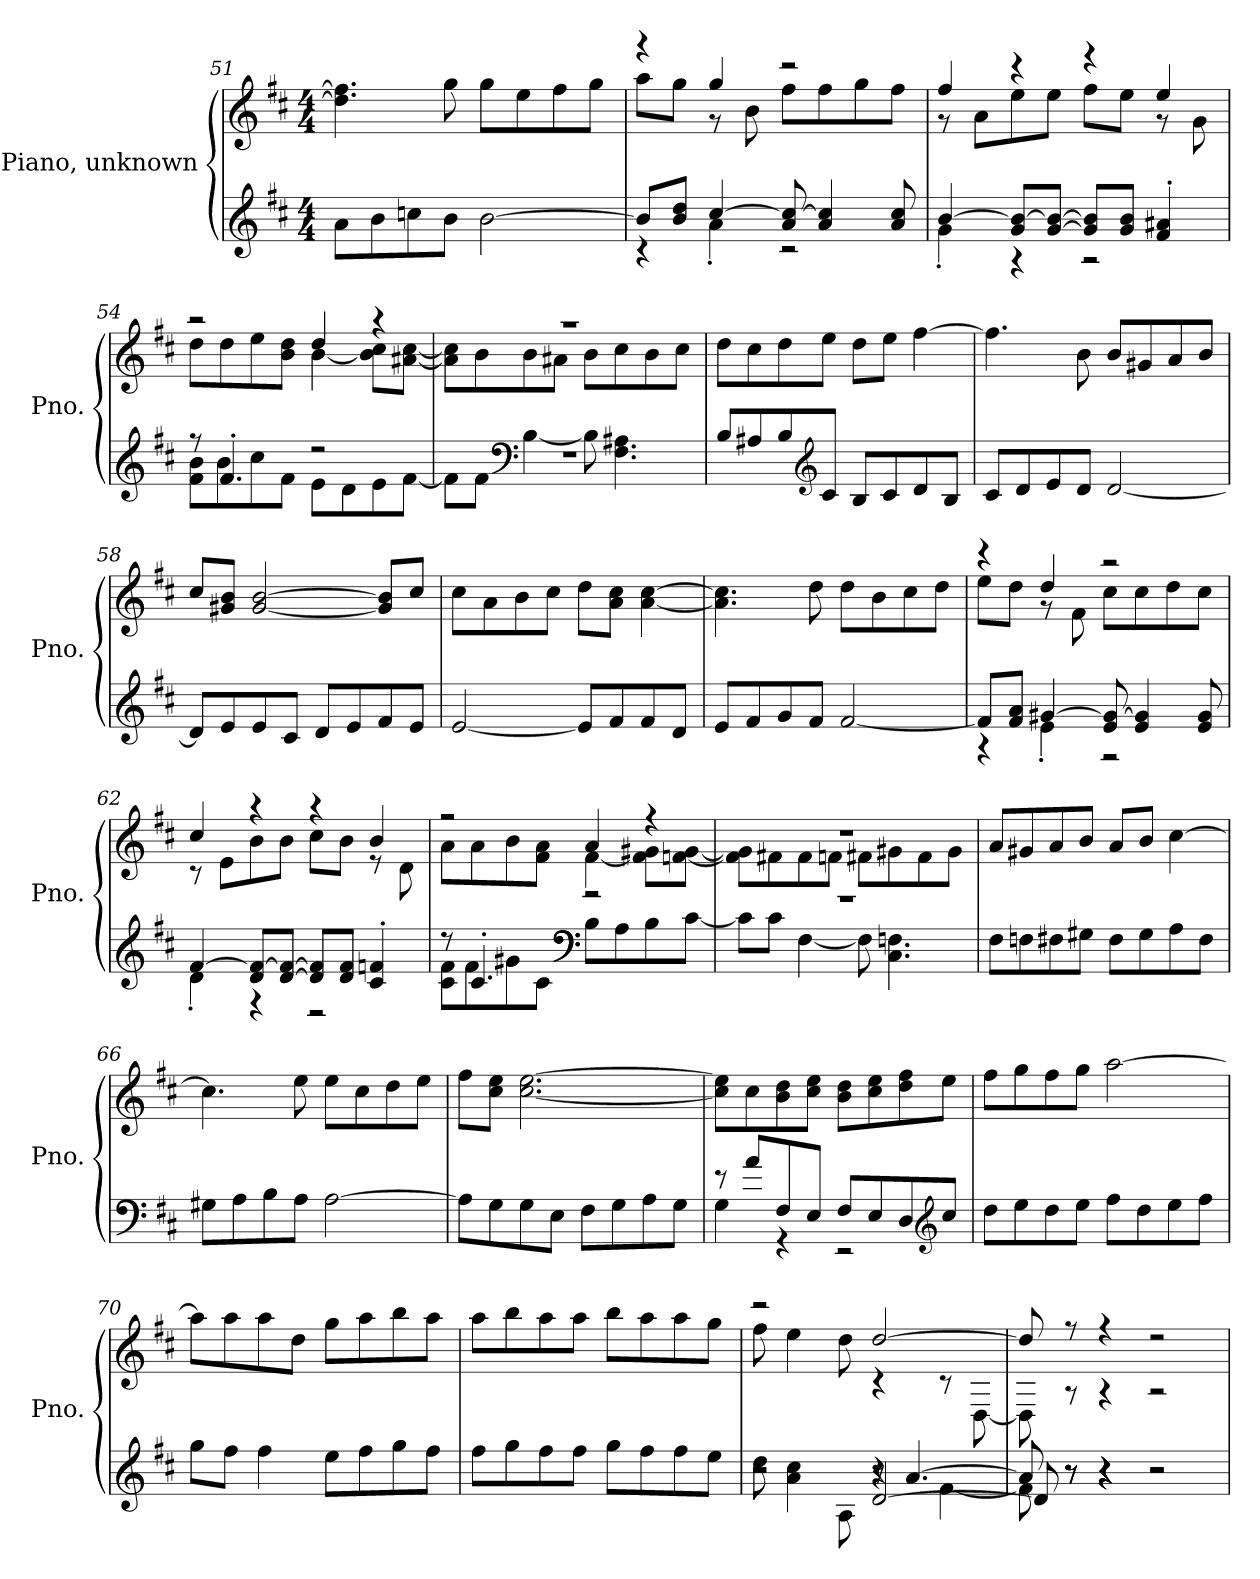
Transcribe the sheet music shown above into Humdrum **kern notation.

**kern	**kern
*part1	*part1
*staff2	*staff1
*I"Piano, unknown	*
*I'Pno.	*
*clefG2	*clefG2
*k[f#c#]	*k[f#c#]
*M4/4	*M4/4
=51	=51
8a\L	4.dd\] 4.ff#\]
8b\	.
8ccn\	.
8b\J	8gg\
[2b\	8gg\L
.	8ee\
.	8ff#\
.	8gg\J
!!LO:LB:g=z
=52	=52
*^	*^
8b/L]	4r	4r	8aa\L
8b/ 8dd/J	.	.	8gg\J
[4cc#/	4a'\	4gg/	8r
.	.	.	8b\
8a/ 8cc#/_	2r	2r	8ff#\L
4a/ 4cc#/]	.	.	8ff#\
.	.	.	8gg\
8a/ 8cc#/	.	.	8ff#\J
=53	=53	=53	=53
[4b/	4g'\	4ff#/	8r
.	.	.	8a\L
8g/ 8b/_L	4r	4r	8ee\
[8g/ 8b/_J	.	.	8ee\J
8g/] 8b/]L	2r	4r	8ff#\L
8g/ 8b/J	.	.	8ee\J
4f#/' 4a#X/'	.	4ee/	8r
.	.	.	8g\
=54	=54	=54	=54
8r	8f#\ 8b\L	2r	8dd\L
4.f#'/	8b\	.	8dd\
.	8cc#\	.	8ee\
.	8f#\J	.	8b\ 8dd\J
2r	8e\L	4dd/	[4b\
.	8d\	.	.
.	8e\	4r	8b\] 8cc#\L
.	[8f#\J	.	[8a#X\ [8cc#\J
=55	=55	=55	=55
1r	8f#\L]	1r	8a#\] 8cc#\]L
.	8f#\J	.	8b\
*clefF4	*	*	*
.	[4B\	.	8b\
.	.	.	8a#X\J
.	8B\]	.	8b\L
.	4.F#\ 4.A#X\	.	8cc#\
.	.	.	8b\
.	.	.	8cc#\J
*v	*v	*	*
*	*v	*v
!!LO:LB:g=z
=56	=56
8B/L	8dd\L
8A#X/	8cc#\
8B/	8dd\
*clefG2	*
8c#/J	8ee\J
8B/L	8dd\L
8c#/	8ee\J
8d/	[4ff#\
8B/J	.
=57	=57
8c#/L	4.ff#\]
8d/	.
8e/	.
8d/J	8b\
[2d/	8b/L
.	8g#X/
.	8a/
.	8b/J
=58	=58
8d/L]	8cc#/L
8e/	8g#X/ 8b/J
8e/	[2g#/ [2b/
8c#/J	.
8d/L	.
8e/	.
8f#/	8g#/] 8b/]L
8e/J	8cc#/J
=59	=59
[2e/	8cc#\L
.	8a\
.	8b\
.	8cc#\J
8e/L]	8dd\L
8f#/	8a\ 8cc#\J
8f#/	[4a\ [4cc#\
8d/J	.
!!LO:LB:g=z
=60	=60
8e/L	4.a\] 4.cc#\]
8f#/	.
8g/	.
8f#/J	8dd\
[2f#/	8dd\L
.	8b\
.	8cc#\
.	8dd\J
=61	=61
*^	*^
8f#/L]	4r	4r	8ee\L
8f#/ 8a/J	.	.	8dd\J
[4g#X/	4e'\	4dd/	8r
.	.	.	8f#\
8e/ 8g#/_	2r	2r	8cc#\L
4e/ 4g#/]	.	.	8cc#\
.	.	.	8dd\
8e/ 8g#/	.	.	8cc#\J
=62	=62	=62	=62
[4f#/	4d'\	4cc#/	8r
.	.	.	8e\L
8d/ 8f#/_L	4r	4r	8b\
[8d/ 8f#/_J	.	.	8b\J
8d/] 8f#/]L	2r	4r	8cc#\L
8d/ 8f#/J	.	.	8b\J
4c#/' 4fn/'	.	4b/	8r
.	.	.	8d\
=63	=63	=63	=63
8r	8c#\ 8f#\L	2r	8a\L
4.c#'/	8f#\	.	8a\
.	8g#X\	.	8b\
.	8c#\J	.	8f#\ 8a\J
*clefF4	*	*	*
2r	8B\L	4a/	[4f#\
.	8A\	.	.
.	8B\	4r	8f#\] 8g#X\L
.	[8c#\J	.	[8fn\ [8g#\J
!!LO:LB:g=z	!!
=64	=64	=64	=64
1r	8c#\L]	1r	8f\] 8g#\]L
.	8c#\J	.	8f#X\
.	[4F#\	.	8f#\
.	.	.	8fn\J
.	8F#\]	.	8f#X\L
.	4.C#\ 4.Fn\	.	8g#X\
.	.	.	8f#\
.	.	.	8g#\J
*v	*v	*	*
*	*v	*v
=65	=65
8F#\L	8a/L
8Fn\	8g#X/
8F#X\	8a/
8G#X\J	8b/J
8F#\L	8a/L
8G#\	8b/J
8A\	[4cc#\
8F#\J	.
=66	=66
8G#X\L	4.cc#\]
8A\	.
8B\	.
8A\J	8ee\
[2A\	8ee\L
.	8cc#\
.	8dd\
.	8ee\J
=67	=67
8A\L]	8ff#\L
8G\	8cc#\ 8ee\J
8G\	[2.cc#\ [2.ee\
8E\J	.
8F#\L	.
8G\	.
8A\	.
8G\J	.
!!LO:LB:g=z
=68	=68
*^	*
8r	4G\	8cc#\] 8ee\]L
8a/L	.	8cc#\
8F#/	4r	8b\ 8dd\
8E/J	.	8cc#\ 8ee\J
8F#/L	2r	8b\ 8dd\L
8E/	.	8cc#\ 8ee\
8D/	.	8dd\ 8ff#\
*clefG2	*	*
8cc#/J	.	8ee\J
*v	*v	*
=69	=69
8dd\L	8ff#\L
8ee\	8gg\
8dd\	8ff#\
8ee\J	8gg\J
8ff#\L	[2aa\
8dd\	.
8ee\	.
8ff#\J	.
=70	=70
8gg\L	8aa\L]
8ff#\J	8aa\
4ff#\	8aa\
.	8dd\J
8ee\L	8gg\L
8ff#\	8aa\
8gg\	8bb\
8ff#\J	8aa\J
=71	=71
8ff#\L	8aa\L
8gg\	8bb\
8ff#\	8aa\
8ff#\J	8aa\J
8gg\L	8bb\L
8ff#\	8aa\
8ff#\	8aa\
8ee\J	8gg\J
!!LO:PB:g=z
=72	=72
*^	*^
*	*^	*	*
2r	8dd\	2r	2r	8ff#\
.	4a\ 4cc#\	.	.	4ee\
.	8A\	.	.	8dd\
8r	4r	[2d/	[2dd/	4r
[4.a/	.	.	.	.
.	[4f#\	.	.	8r
.	.	.	.	[8D\
=73	=73	=73	=73	=73
8a/]	8f#\]	8d/]	8dd/]	8D\]
8r	8r	8r	8r	8r
4r	4r	4r	4r	4r
2r	2r	2r	2r	2r
*v	*v	*v	*	*
*	*v	*v
=	=
*-	*-
